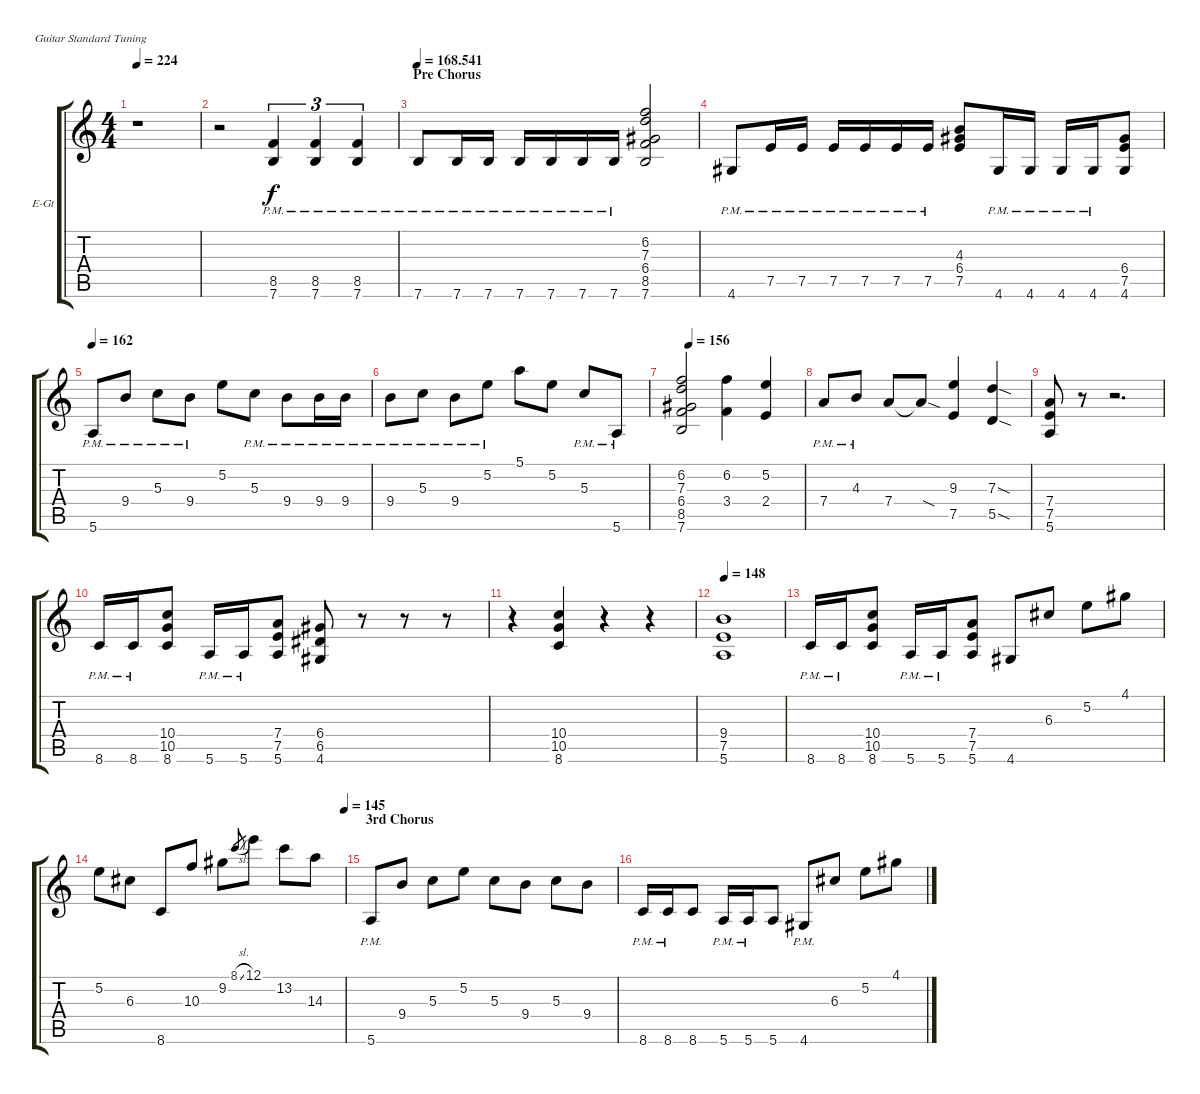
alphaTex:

\bracketExtendMode groupsimilarinstruments
\firstSystemTrackNameOrientation horizontal
\otherSystemsTrackNameOrientation horizontal
\track ("Paul Masvidal" "E-Gt") {instrument distortionguitar}
\staff {score tabs}
\tuning (E4 B3 G3 D3 A2 E2)
\ts (4 4)
\tempo 224
\clef g2
\ks c
r.1{dy f} |
r.2 (8.5{pm} 7.6{pm}).4{tu (3 2)} (8.5{pm} 7.6{pm}).4{tu (3 2)} (8.5{pm} 7.6{pm}).4{tu (3 2)} |
\section ("" "Pre Chorus")
\tempo
168.541 7.6{pm}.8 7.6{pm}.16 7.6{pm}.16 7.6{pm}.16 7.6{pm}.16 7.6{pm}.16 7.6{pm}.16 (6.2 7.3 6.4 8.5 7.6).2 |
4.6{pm}.8 7.5{pm}.16 7.5{pm}.16 7.5{pm}.16 7.5{pm}.16 7.5{pm}.16 7.5{pm}.16 (4.3 6.4 7.5).8 4.6{pm}.16 4.6{pm}.16 4.6{pm}.16 4.6{pm}.16 (6.4 7.5 4.6).8 |
\tempo 162
5.6{pm}.8 9.4{pm}.8 5.3{pm}.8 9.4{pm}.8 5.2.8 5.3{pm}.8 9.4{pm}.8 9.4{pm}.16 9.4{pm}.16 |
9.4{pm}.8 5.3{pm}.8 9.4{pm}.8 5.2{pm}.8 5.1.8 5.2.8 5.3{pm}.8 5.6{pm}.8 |
\tempo (156 0.03125)
(6.2 7.3 6.4 8.5 7.6).2 (6.2 3.4).4 (5.2 2.4).4 |
7.4{pm}.8 4.3{pm}.8 7.4.8 7.4{sod t}.8 (9.3 7.5).4 (7.3{sod} 5.5{sod}).4 |
(7.4 7.5 5.6).8 r.8 r.2{d} |
8.6{pm}.16 8.6{pm}.16 (10.4 10.5 8.6).8 5.6{pm}.16 5.6{pm}.16 (7.4 7.5 5.6).8 (6.4 6.5 4.6).8 r.8 r.8 r.8 |
r.4 (10.4 10.5 8.6).4 r.4 r.4 |
\tempo (148 0.03125)
(9.4 7.5 5.6).1 |
8.6{pm}.16 8.6{pm}.16 (10.4 10.5 8.6).8 5.6{pm}.16 5.6{pm}.16 (7.4 7.5 5.6).8 4.6.8 6.3.8 5.2.8 4.1.8 |
\tempo (145 1)
5.2.8 6.3.8 8.6.8 10.3.8 9.2.8 8.1{sl}.8{gr} 12.1.8 13.2.8 14.3.8 |
\section ("" "3rd Chorus")
5.6{pm}.8 9.4.8 5.3.8 5.2.8 5.3.8 9.4.8 5.3.8 9.4.8 |
8.6{pm}.16 8.6{pm}.16 8.6.8 5.6{pm}.16 5.6{pm}.16 5.6.8 4.6{pm}.8 6.3.8 5.2.8 4.1.8
